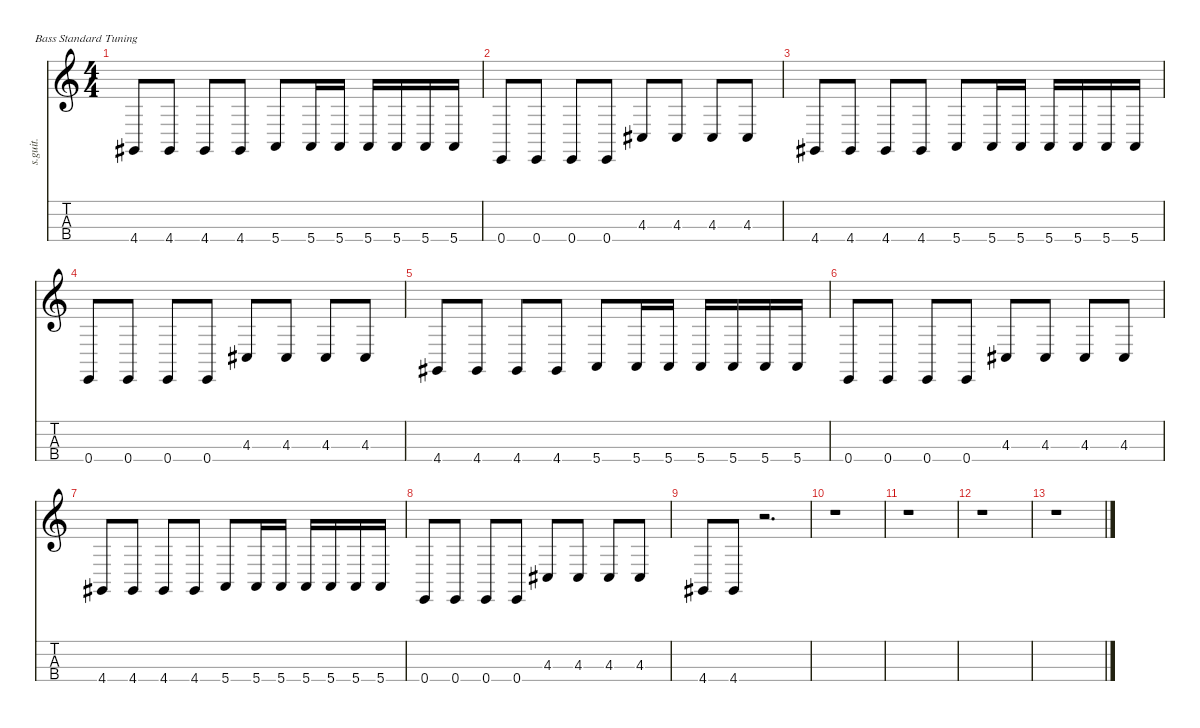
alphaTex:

\defaultSystemsLayout 4
\hideDynamics
\bracketExtendMode nobrackets
\track ("Kim Deal" "s.guit.") {instrument electricbasspick}
\staff {score tabs}
\tuning (G2 D2 A1 E1)
\ts (4 4)
\tempo (81 hide)
\clef g2
\ks c
4.4{acc #}.8{lyrics (0 "") lyrics (1 "") lyrics (2 "") lyrics (3 "") lyrics (4 "") dy fff} 4.4{acc #}.8{lyrics (0 "") lyrics (1 "") lyrics (2 "") lyrics (3 "") lyrics (4 "")} 4.4{acc #}.8{lyrics (0 "") lyrics (1 "") lyrics (2 "") lyrics (3 "") lyrics (4 "")} 4.4{acc #}.8{lyrics (0 "") lyrics (1 "") lyrics (2 "") lyrics (3 "") lyrics (4 "")} 5.4.8{lyrics (0 "") lyrics (1 "") lyrics (2 "") lyrics (3 "") lyrics (4 "")} 5.4.16{lyrics (0 "") lyrics (1 "") lyrics (2 "") lyrics (3 "") lyrics (4 "")} 5.4.16{lyrics (0 "") lyrics (1 "") lyrics (2 "") lyrics (3 "") lyrics (4 "") dy f} 5.4.16{lyrics (0 "") lyrics (1 "") lyrics (2 "") lyrics (3 "") lyrics (4 "") dy fff} 5.4.16{lyrics (0 "") lyrics (1 "") lyrics (2 "") lyrics (3 "") lyrics (4 "") dy f} 5.4.16{lyrics (0 "") lyrics (1 "") lyrics (2 "") lyrics (3 "") lyrics (4 "") dy fff} 5.4.16{lyrics (0 "") lyrics (1 "") lyrics (2 "") lyrics (3 "") lyrics (4 "") dy f} |
0.4.8{lyrics (0 "") lyrics (1 "") lyrics (2 "") lyrics (3 "") lyrics (4 "") dy fff} 0.4.8{lyrics (0 "") lyrics (1 "") lyrics (2 "") lyrics (3 "") lyrics (4 "")} 0.4.8{lyrics (0 "") lyrics (1 "") lyrics (2 "") lyrics (3 "") lyrics (4 "")} 0.4.8{lyrics (0 "") lyrics (1 "") lyrics (2 "") lyrics (3 "") lyrics (4 "")} 4.3{acc #}.8{lyrics (0 "") lyrics (1 "") lyrics (2 "") lyrics (3 "") lyrics (4 "")} 4.3{acc #}.8{lyrics (0 "") lyrics (1 "") lyrics (2 "") lyrics (3 "") lyrics (4 "")} 4.3{acc #}.8{lyrics (0 "") lyrics (1 "") lyrics (2 "") lyrics (3 "") lyrics (4 "")} 4.3{acc #}.8{lyrics (0 "") lyrics (1 "") lyrics (2 "") lyrics (3 "") lyrics (4 "")} |
4.4{acc #}.8{lyrics (0 "") lyrics (1 "") lyrics (2 "") lyrics (3 "") lyrics (4 "")} 4.4{acc #}.8{lyrics (0 "") lyrics (1 "") lyrics (2 "") lyrics (3 "") lyrics (4 "")} 4.4{acc #}.8{lyrics (0 "") lyrics (1 "") lyrics (2 "") lyrics (3 "") lyrics (4 "")} 4.4{acc #}.8{lyrics (0 "") lyrics (1 "") lyrics (2 "") lyrics (3 "") lyrics (4 "")} 5.4.8{lyrics (0 "") lyrics (1 "") lyrics (2 "") lyrics (3 "") lyrics (4 "")} 5.4.16{lyrics (0 "") lyrics (1 "") lyrics (2 "") lyrics (3 "") lyrics (4 "")} 5.4.16{lyrics (0 "") lyrics (1 "") lyrics (2 "") lyrics (3 "") lyrics (4 "") dy f} 5.4.16{lyrics (0 "") lyrics (1 "") lyrics (2 "") lyrics (3 "") lyrics (4 "") dy fff} 5.4.16{lyrics (0 "") lyrics (1 "") lyrics (2 "") lyrics (3 "") lyrics (4 "") dy f} 5.4.16{lyrics (0 "") lyrics (1 "") lyrics (2 "") lyrics (3 "") lyrics (4 "") dy fff} 5.4.16{lyrics (0 "") lyrics (1 "") lyrics (2 "") lyrics (3 "") lyrics (4 "") dy f} |
0.4.8{lyrics (0 "") lyrics (1 "") lyrics (2 "") lyrics (3 "") lyrics (4 "") dy fff} 0.4.8{lyrics (0 "") lyrics (1 "") lyrics (2 "") lyrics (3 "") lyrics (4 "")} 0.4.8{lyrics (0 "") lyrics (1 "") lyrics (2 "") lyrics (3 "") lyrics (4 "")} 0.4.8{lyrics (0 "") lyrics (1 "") lyrics (2 "") lyrics (3 "") lyrics (4 "")} 4.3{acc #}.8{lyrics (0 "") lyrics (1 "") lyrics (2 "") lyrics (3 "") lyrics (4 "")} 4.3{acc #}.8{lyrics (0 "") lyrics (1 "") lyrics (2 "") lyrics (3 "") lyrics (4 "")} 4.3{acc #}.8{lyrics (0 "") lyrics (1 "") lyrics (2 "") lyrics (3 "") lyrics (4 "")} 4.3{acc #}.8{lyrics (0 "") lyrics (1 "") lyrics (2 "") lyrics (3 "") lyrics (4 "")} |
4.4{acc #}.8{lyrics (0 "") lyrics (1 "") lyrics (2 "") lyrics (3 "") lyrics (4 "")} 4.4{acc #}.8{lyrics (0 "") lyrics (1 "") lyrics (2 "") lyrics (3 "") lyrics (4 "")} 4.4{acc #}.8{lyrics (0 "") lyrics (1 "") lyrics (2 "") lyrics (3 "") lyrics (4 "")} 4.4{acc #}.8{lyrics (0 "") lyrics (1 "") lyrics (2 "") lyrics (3 "") lyrics (4 "")} 5.4.8{lyrics (0 "") lyrics (1 "") lyrics (2 "") lyrics (3 "") lyrics (4 "")} 5.4.16{lyrics (0 "") lyrics (1 "") lyrics (2 "") lyrics (3 "") lyrics (4 "")} 5.4.16{lyrics (0 "") lyrics (1 "") lyrics (2 "") lyrics (3 "") lyrics (4 "") dy f} 5.4.16{lyrics (0 "") lyrics (1 "") lyrics (2 "") lyrics (3 "") lyrics (4 "") dy fff} 5.4.16{lyrics (0 "") lyrics (1 "") lyrics (2 "") lyrics (3 "") lyrics (4 "") dy f} 5.4.16{lyrics (0 "") lyrics (1 "") lyrics (2 "") lyrics (3 "") lyrics (4 "") dy fff} 5.4.16{lyrics (0 "") lyrics (1 "") lyrics (2 "") lyrics (3 "") lyrics (4 "") dy f} |
0.4.8{lyrics (0 "") lyrics (1 "") lyrics (2 "") lyrics (3 "") lyrics (4 "") dy fff} 0.4.8{lyrics (0 "") lyrics (1 "") lyrics (2 "") lyrics (3 "") lyrics (4 "")} 0.4.8{lyrics (0 "") lyrics (1 "") lyrics (2 "") lyrics (3 "") lyrics (4 "")} 0.4.8{lyrics (0 "") lyrics (1 "") lyrics (2 "") lyrics (3 "") lyrics (4 "")} 4.3{acc #}.8{lyrics (0 "") lyrics (1 "") lyrics (2 "") lyrics (3 "") lyrics (4 "")} 4.3{acc #}.8{lyrics (0 "") lyrics (1 "") lyrics (2 "") lyrics (3 "") lyrics (4 "")} 4.3{acc #}.8{lyrics (0 "") lyrics (1 "") lyrics (2 "") lyrics (3 "") lyrics (4 "")} 4.3{acc #}.8{lyrics (0 "") lyrics (1 "") lyrics (2 "") lyrics (3 "") lyrics (4 "")} |
4.4{acc #}.8{lyrics (0 "") lyrics (1 "") lyrics (2 "") lyrics (3 "") lyrics (4 "")} 4.4{acc #}.8{lyrics (0 "") lyrics (1 "") lyrics (2 "") lyrics (3 "") lyrics (4 "")} 4.4{acc #}.8{lyrics (0 "") lyrics (1 "") lyrics (2 "") lyrics (3 "") lyrics (4 "")} 4.4{acc #}.8{lyrics (0 "") lyrics (1 "") lyrics (2 "") lyrics (3 "") lyrics (4 "")} 5.4.8{lyrics (0 "") lyrics (1 "") lyrics (2 "") lyrics (3 "") lyrics (4 "")} 5.4.16{lyrics (0 "") lyrics (1 "") lyrics (2 "") lyrics (3 "") lyrics (4 "")} 5.4.16{lyrics (0 "") lyrics (1 "") lyrics (2 "") lyrics (3 "") lyrics (4 "") dy f} 5.4.16{lyrics (0 "") lyrics (1 "") lyrics (2 "") lyrics (3 "") lyrics (4 "") dy fff} 5.4.16{lyrics (0 "") lyrics (1 "") lyrics (2 "") lyrics (3 "") lyrics (4 "") dy f} 5.4.16{lyrics (0 "") lyrics (1 "") lyrics (2 "") lyrics (3 "") lyrics (4 "") dy fff} 5.4.16{lyrics (0 "") lyrics (1 "") lyrics (2 "") lyrics (3 "") lyrics (4 "") dy f} |
0.4.8{lyrics (0 "") lyrics (1 "") lyrics (2 "") lyrics (3 "") lyrics (4 "") dy fff} 0.4.8{lyrics (0 "") lyrics (1 "") lyrics (2 "") lyrics (3 "") lyrics (4 "")} 0.4.8{lyrics (0 "") lyrics (1 "") lyrics (2 "") lyrics (3 "") lyrics (4 "")} 0.4.8{lyrics (0 "") lyrics (1 "") lyrics (2 "") lyrics (3 "") lyrics (4 "")} 4.3{acc #}.8{lyrics (0 "") lyrics (1 "") lyrics (2 "") lyrics (3 "") lyrics (4 "")} 4.3{acc #}.8{lyrics (0 "") lyrics (1 "") lyrics (2 "") lyrics (3 "") lyrics (4 "")} 4.3{acc #}.8{lyrics (0 "") lyrics (1 "") lyrics (2 "") lyrics (3 "") lyrics (4 "")} 4.3{acc #}.8{lyrics (0 "") lyrics (1 "") lyrics (2 "") lyrics (3 "") lyrics (4 "")} |
4.4{acc #}.8{lyrics (0 "") lyrics (1 "") lyrics (2 "") lyrics (3 "") lyrics (4 "")} 4.4{acc #}.8{lyrics (0 "") lyrics (1 "") lyrics (2 "") lyrics (3 "") lyrics (4 "")} r.2{d} |
r.1 |
r.1 |
r.1 |
r.1
